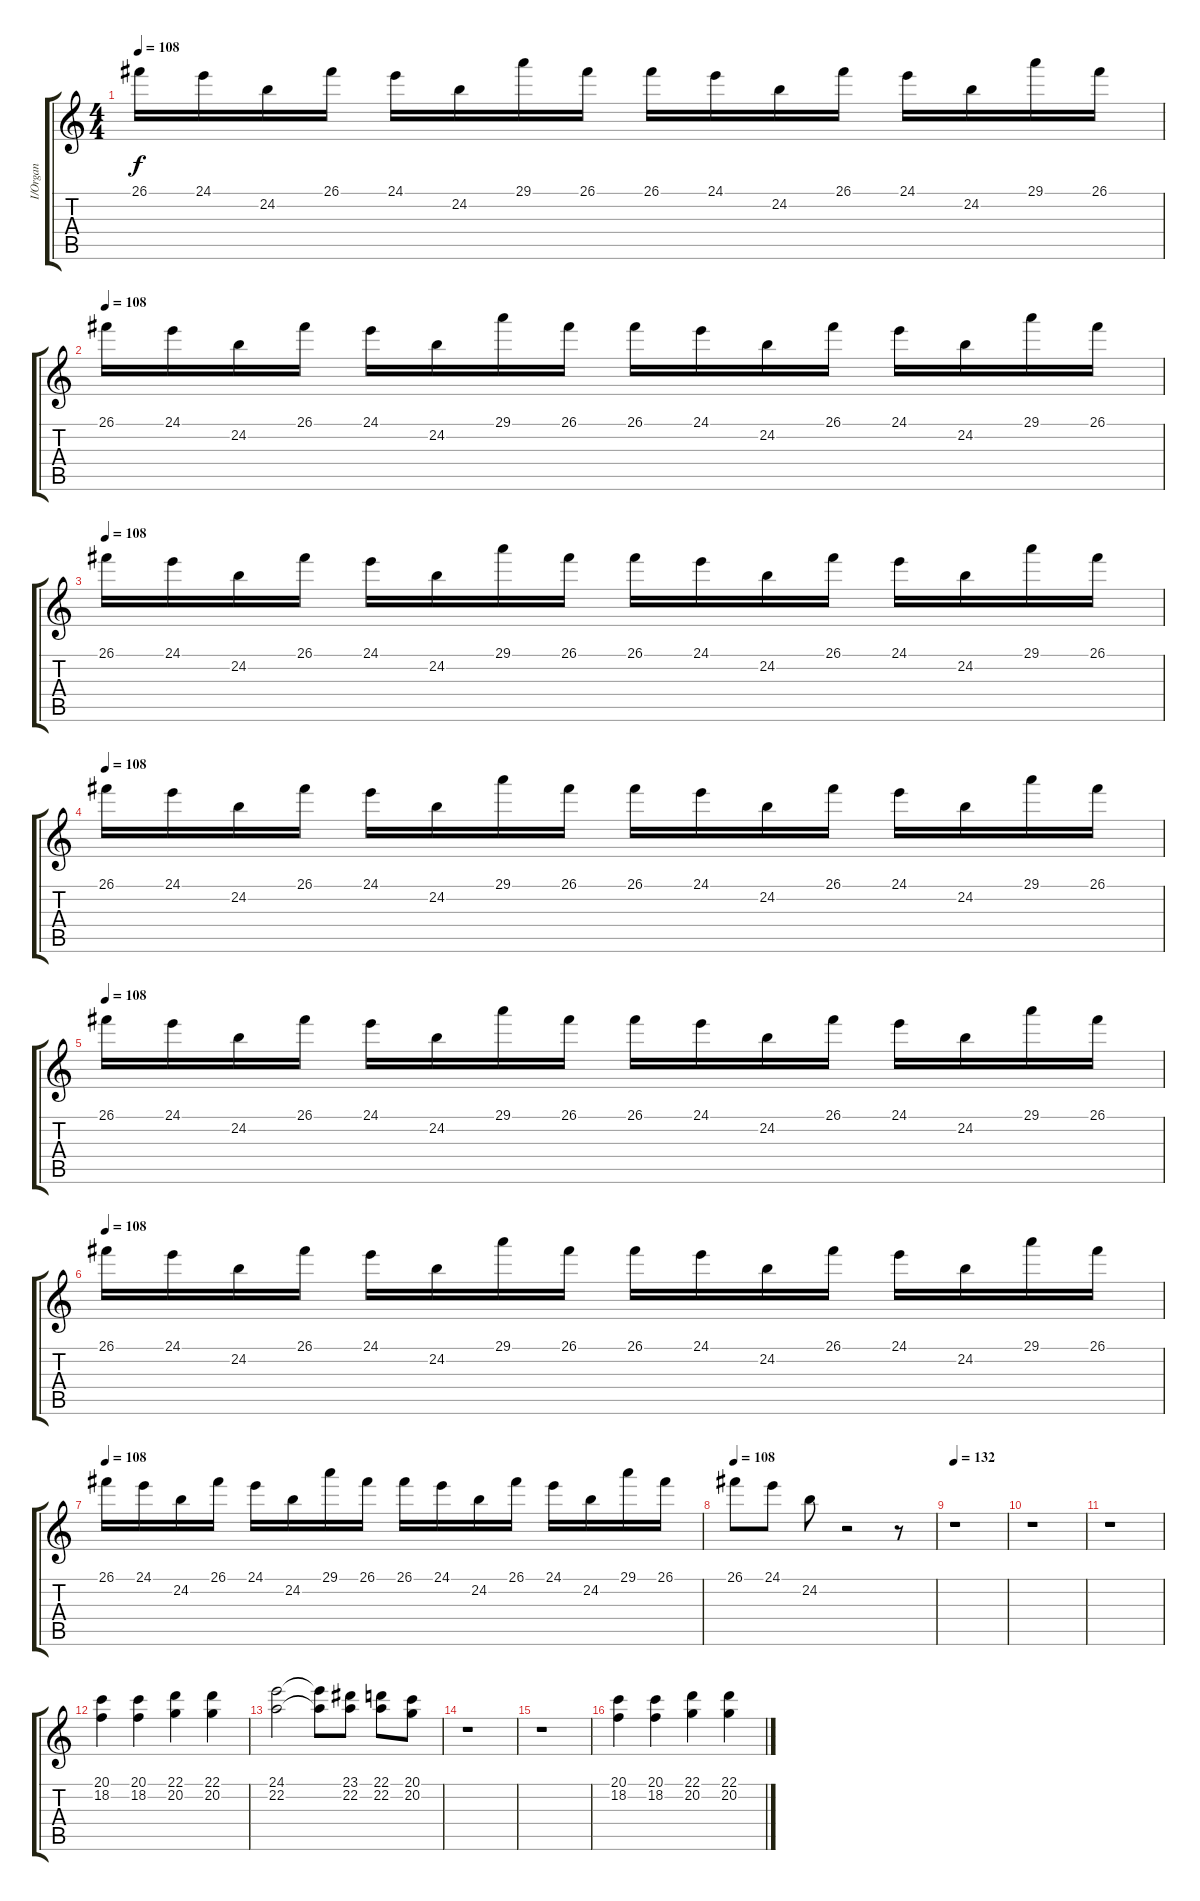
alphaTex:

\track ("I/Organ" "I/Organ") {instrument rockorgan}
\staff {score tabs}
\tuning (E4 B3 G3 D3 A2 E2) {hide}
\ts (4 4)
\tempo 108
\clef g2
\ks c
26.1.16{dy f volume 12 instrument brightacousticpiano} 24.1.16 24.2.16 26.1.16 24.1.16 24.2.16 29.1.16 26.1.16 26.1.16 24.1.16 24.2.16 26.1.16 24.1.16 24.2.16 29.1.16 26.1.16 |
\tempo 108
26.1.16{volume 12 instrument brightacousticpiano} 24.1.16 24.2.16 26.1.16 24.1.16 24.2.16 29.1.16 26.1.16 26.1.16 24.1.16 24.2.16 26.1.16 24.1.16 24.2.16 29.1.16 26.1.16 |
\tempo 108
26.1.16{volume 12 instrument brightacousticpiano} 24.1.16 24.2.16 26.1.16 24.1.16 24.2.16 29.1.16 26.1.16 26.1.16 24.1.16 24.2.16 26.1.16 24.1.16 24.2.16 29.1.16 26.1.16 |
\tempo 108
26.1.16{volume 12 instrument brightacousticpiano} 24.1.16 24.2.16 26.1.16 24.1.16 24.2.16 29.1.16 26.1.16 26.1.16 24.1.16 24.2.16 26.1.16 24.1.16 24.2.16 29.1.16 26.1.16 |
\tempo 108
26.1.16{volume 12 instrument brightacousticpiano} 24.1.16 24.2.16 26.1.16 24.1.16 24.2.16 29.1.16 26.1.16 26.1.16 24.1.16 24.2.16 26.1.16 24.1.16 24.2.16 29.1.16 26.1.16 |
\tempo 108
26.1.16{volume 12 instrument brightacousticpiano} 24.1.16 24.2.16 26.1.16 24.1.16 24.2.16 29.1.16 26.1.16 26.1.16 24.1.16 24.2.16 26.1.16 24.1.16 24.2.16 29.1.16 26.1.16 |
\tempo 108
26.1.16{volume 12 instrument brightacousticpiano} 24.1.16 24.2.16 26.1.16 24.1.16 24.2.16 29.1.16 26.1.16 26.1.16 24.1.16 24.2.16 26.1.16 24.1.16 24.2.16 29.1.16 26.1.16 |
\tempo 108
26.1.8{volume 12 instrument brightacousticpiano} 24.1.8 24.2.8 r.2 r.8 |
\tempo 132
r.1 |
r.1 |
r.1 |
(20.1 18.2).4{volume 12 instrument rockorgan} (20.1 18.2).4 (22.1 20.2).4 (22.1 20.2).4 |
(24.1 22.2).2 (24.1{t} 22.2{t}).8 (23.1 22.2).8 (22.1 22.2).8 (20.1 20.2).8 |
r.1 |
r.1 |
(20.1 18.2).4 (20.1 18.2).4 (22.1 20.2).4 (22.1 20.2).4
